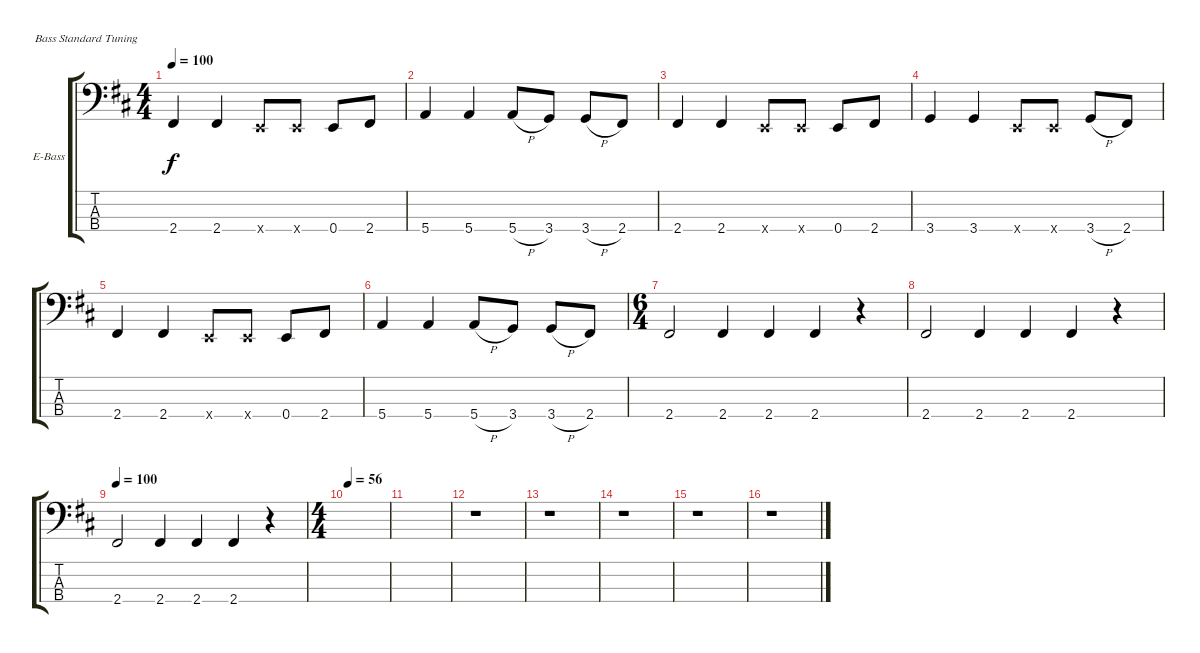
\bracketExtendMode groupsimilarinstruments
\firstSystemTrackNameOrientation horizontal
\otherSystemsTrackNameOrientation horizontal
\track ("Bass" "E-Bass") {instrument electricbasspick}
\staff {score tabs}
\tuning (G2 D2 A1 E1)
\ts (4 4)
\tempo 100
\clef f4
\scale
0.929382
\ks d
2.4.4{dy f} 2.4.4 0.4{x}.8 0.4{x}.8 0.4.8 2.4.8 |
\scale
1.07062 5.4.4 5.4.4 5.4{h}.8 3.4.8 3.4{h}.8 2.4.8 |
\scale
0.929382 2.4.4 2.4.4 0.4{x}.8 0.4{x}.8 0.4.8 2.4.8 |
\scale
1.07062 3.4.4 3.4.4 0.4{x}.8 0.4{x}.8 3.4{h}.8 2.4.8 |
2.4.4 2.4.4 0.4{x}.8 0.4{x}.8 0.4.8 2.4.8 |
\scale
0.929382 5.4.4 5.4.4 5.4{h}.8 3.4.8 3.4{h}.8 2.4.8 |
\ts (6 4)
\scale
1.07062 2.4.2 2.4.4 2.4.4 2.4.4 r.4 |
\scale
0.929382 2.4.2 2.4.4 2.4.4 2.4.4 r.4 |
\tempo 100
\scale
1.07062 2.4.2 2.4.4 2.4.4 2.4.4 r.4 |
\ts (4 4)
\tempo (56 0.0125)
\scale
0.929382 |
\scale
1.07062 |
\scale
0.929382 r.1 |
\scale
1.07062 r.1 |
\scale
0.929382 r.1 |
\scale
1.07062 r.1 |
\scale
0.929382 r.1
